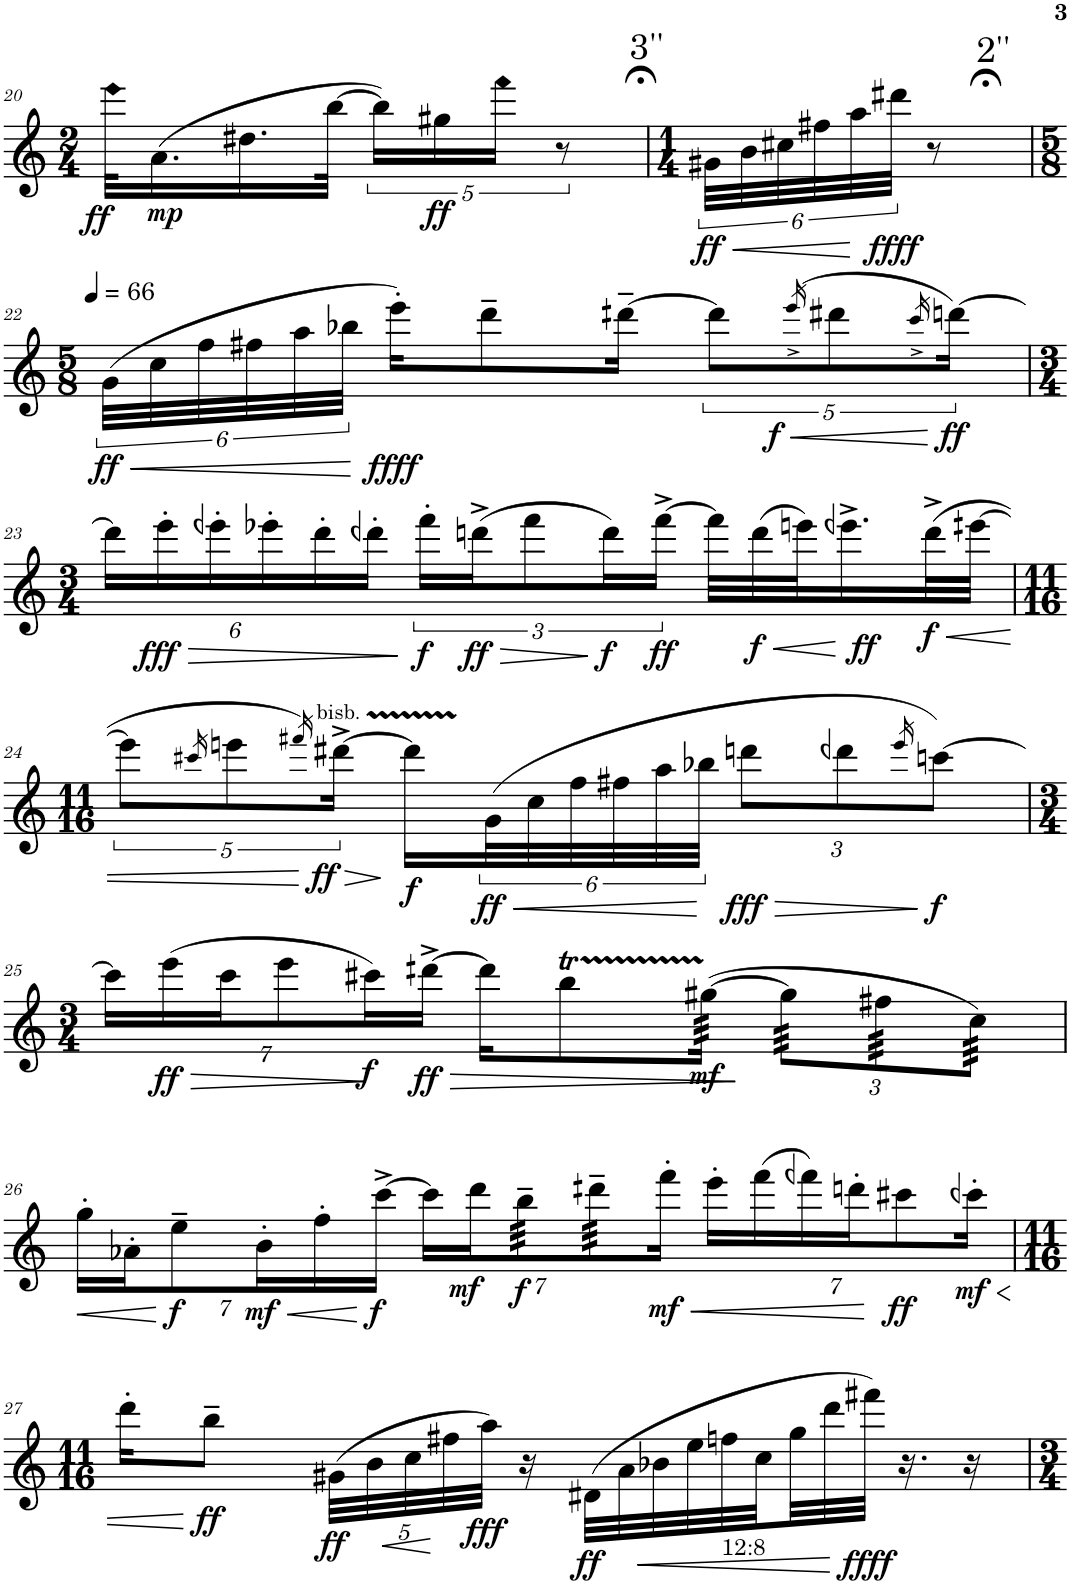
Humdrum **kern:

**kern	**dynam
*part1	*part1
*staff1	*staff1
*I"Flauta Transversal	*
*I'Fl.	*
!!LO:PB:g=z
*clefG2	*
*k[]	*
*M2/4	*
=20	=20
!LO:N:head=diamond	!LO:DY:b
32eee\KLL	ff
!	!LO:DY:b
(16.a\	mp
16.dd#X\	.
[32bb\JJk	.
20bb\LL])	.
!	!LO:DY:b
20gg#X\	ff
!LO:N:head=diamond	!
20fff\JJ	.
!LO:TX:a:t=3''	!
10r;<	.
=21	=21
*M1/4	*
!	!LO:HP:b
!	!LO:DY:n=1:b
48g#X\LLL	< ff
48b\	.
48cc#X\	.
48ff#X\	.
48aa\	.
!	!LO:DY:n=2:b
48ddd#X\JJJ	[ ffff
!LO:TX:a:t=2''	!
8r;<	.
!!LO:LB:g=z
=22	=22
*M5/8	*
*MM66	*
!	!LO:HP:b
!	!LO:DY:n=1:b
*^	*
(48g\LLL	4..ryy	< ff
48cc\	.	.
48ff\	.	.
48ff#X\	.	.
48aa\	.	.
48bb-X\JJJ	.	.
!	!	!LO:DY:n=2:b
16eee'\KL)	.	[ ffff
8ddd~\	.	.
[16dddn~\Jk	.	.
10ddd\L]	.	.
!	!	!LO:DY:n=3:b
.	8.ryy	f
(16qeee^/	.	.
10ddd#X\	.	.
16qccc^/	.	.
!	!	!LO:DY:n=4:b
[20dddn\Jk)	.	ff
!!LO:LB:g=z	!!
=23	=23	=23
*M3/4	*	*
*Xbrackettup	*	*
24ddd\LL]	2ryy	.
!	!	!LO:HP:b
!	!	!LO:DY:n=1:b
24eee'\	.	> fff
24eeen'\	.	.
24eee-X'\	.	.
24ddd'\	.	.
24dddn'\JJ	.	.
*brackettup	*	*
!	!	!LO:DY:n=2:b
24fff'\LL	.	] f
!	!	!LO:HP:b
!	!	!LO:DY:n=3:b
(24dddn^\J	.	> ff
12fff\	.	.
!	!	!LO:DY:n=4:b
24ddd\L)	.	] f
!	!	!LO:DY:n=5:b
[24fff^\JJ	.	ff
32fff\LLL]	8ryy	.
!	!	!LO:HP:b
!	!	!LO:DY:n=6:b
(32ddd\	.	< f
32eeen\J)	.	.
16.eeen^\	.	.
!	!	!LO:DY:n=7:b
.	8ryy	ff
!	!	!LO:HP:n=1:b
!	!	!LO:DY:n=8:b
(32ddd^\L	.	[ < f
[32eeen\JJJ	.	.
!!LO:LB:g=z	!!
=24	=24	=24
*M11/16	*	*
10eee\L]	8.ryy	.
16qccc#X/	.	.
10eeen\	.	.
!	!	!LO:DY:b
.	2ryy	ff
16qfff#X/)	.	.
!LO:TX:a:t=bisb.	!	!
[20ddd#X^\Jk	.	[
!	!	!LO:DY:b
16ddd#\LL]	.	f
!	!	!LO:HP:b
!	!	!LO:DY:n=1:b
(48g\L	.	< ff
48cc\	.	.
48ff\	.	.
48ff#X\	.	.
48aa\	.	.
48bb-X\JJJ	.	.
*Xbrackettup	*	*
!	!	!LO:HP:n=1:b
!	!	!LO:DY:n=2:b
12dddn\L	.	[ > fff
12dddn\	.	.
16qeee/	.	.
!	!	!LO:DY:n=3:b
[12cccn\J)	.	] f
*v	*v	*
!!LO:LB:g=z
=25	=25
*M3/4	*
28ccc\LL]	.
!	!LO:HP:b
!	!LO:DY:n=1:b
(28eee\	> ff
28ccc\J	.
14eee\	.
!	!LO:DY:n=2:b
28ccc#X\L)	f
!	!LO:HP:n=1:b
!	!LO:DY:n=3:b
[28dddn^\JJ	] > ff
16ddd\KL]	.
8bbt\	.
!	!LO:DY:n=4:b
*tremolo	*
([128gg#X\	mf
(128gg#X\	.
(128gg#X\	.
(128gg#X\	.
(128gg#X\	.
(128gg#X\	.
(128gg#X\	.
(128gg#X\JJJJJ	.
96gg#\]LLLL	]
96gg#\	.
96gg#\	.
96gg#\	.
96gg#\	.
96gg#\	.
96gg#\	.
96gg#\	.
96ff#X\	.
96ff#X\	.
96ff#X\	.
96ff#X\	.
96ff#X\	.
96ff#X\	.
96ff#X\	.
96ff#X\	.
96cc\)	.
96cc\)	.
96cc\)	.
96cc\)	.
96cc\)	.
96cc\)	.
96cc\)	.
96cc\)JJJJ	.
*Xtremolo	*
!!LO:LB:g=z
=26	=26
!	!LO:HP:b
28gg'\LL	<
28a-X'\J	.
!	!LO:DY:n=1:b
14ee~\	[ f
!	!LO:HP:b
!	!LO:DY:n=2:b
28b'\L	< mf
28ff'\	.
!	!LO:DY:n=3:b
[28ccc^\JJ	[ f
28ccc\LL]	.
!	!LO:DY:n=4:b
28ddd\J	mf
!	!LO:DY:n=5:b
*tremolo	*
112bb~\	f
112bb~\	.
112bb~\	.
112bb~\	.
112bb~\	.
112bb~\	.
112bb~\	.
112bb~\	.
112dddn~\	.
112dddn~\	.
112dddn~\	.
112dddn~\	.
112dddn~\	.
112dddn~\	.
112dddn~\	.
112dddn~\	.
*Xtremolo	*
!	!LO:HP:b
!	!LO:DY:n=6:b
28fff'\Jk	< mf
28eee'\LL	.
(28fff\	.
28fffn\)	.
28dddn'\J	.
!	!LO:DY:n=7:b
14ccc#X\	[ ff
!	!LO:HP:b
!	!LO:DY:n=8:b
28cccn'\Jk	< mf
!!LO:LB:g=z
=27	=27
*M11/16	*
16ddd'\KL	.
!	!LO:DY:n=1:b
8bb~\J	[ ff
!	!LO:DY:n=2:b
(40g#X\LLL	ff
40b\	.
40cc\	.
!	!LO:HP:b
40ff#X\	<
!	!LO:DY:n=3:b
40aa\JJJ)	fff
16r	.
!	!LO:DY:n=4:b
(48d#X\LLL	ff
48a\	.
48b-X\	.
48ee\	.
48ffn\	.
!LO:TX:b:t=12&colon;8	!
48cc\	.
48gg\	.
48ddd\	.
!	!LO:DY:n=5:b
48fff#X\JJJ)	[ ffff
24.r	.
16r	.
=	=
*-	*-
